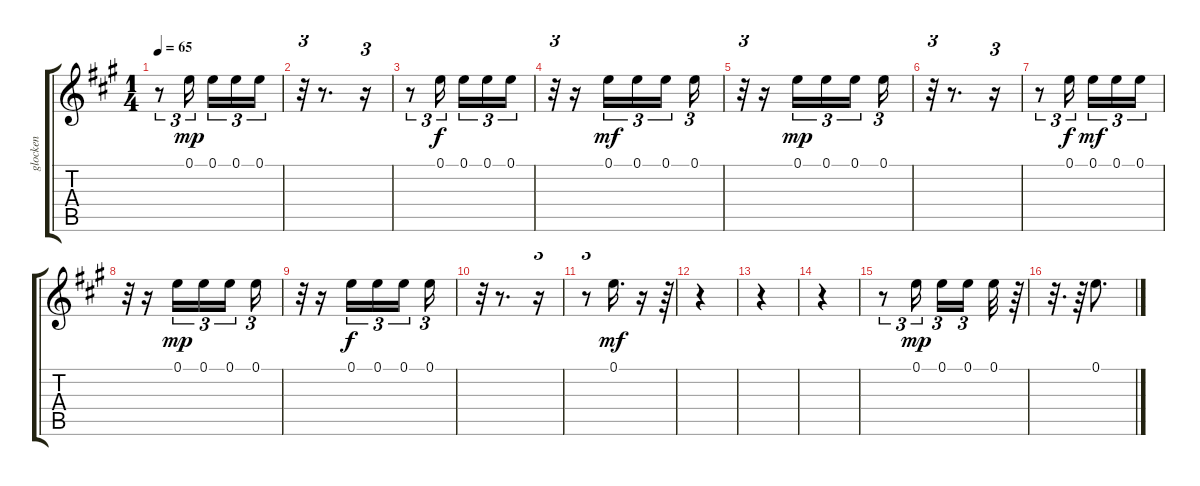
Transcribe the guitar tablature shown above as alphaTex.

\track ("glocken             " "glocken   ") {instrument acousticguitarnylon}
\staff {score tabs}
\tuning (E4 B3 G3 D3 A2 E2) {hide}
\ts (1 4)
\tempo 65
\clef g2
\ks a
r.8{tu (3 2) dy f} 0.1.16{tu (3 2) dy mp beam splitsecondary} 0.1.16{tu (3 2)} 0.1.16{tu (3 2)} 0.1.16{tu (3 2)} |
r.32{tu (3 2)} r.8{d} r.16{tu (3 2)} |
r.8{tu (3 2)} 0.1.16{tu (3 2) dy f beam splitsecondary} 0.1.16{tu (3 2)} 0.1.16{tu (3 2)} 0.1.16{tu (3 2)} |
r.32{tu (3 2)} r.16 0.1.16{tu (3 2) dy mf} 0.1.16{tu (3 2)} 0.1.16{tu (3 2) beam splitsecondary} 0.1.16{tu (3 2)} |
r.32{tu (3 2)} r.16 0.1.16{tu (3 2) dy mp} 0.1.16{tu (3 2)} 0.1.16{tu (3 2) beam splitsecondary} 0.1.16{tu (3 2)} |
r.32{tu (3 2)} r.8{d} r.16{tu (3 2)} |
r.8{tu (3 2)} 0.1.16{tu (3 2) dy f beam splitsecondary} 0.1.16{tu (3 2) dy mf} 0.1.16{tu (3 2)} 0.1.16{tu (3 2)} |
r.32{tu (3 2)} r.16 0.1.16{tu (3 2) dy mp} 0.1.16{tu (3 2)} 0.1.16{tu (3 2) beam splitsecondary} 0.1.16{tu (3 2)} |
r.32{tu (3 2)} r.16 0.1.16{tu (3 2) dy f} 0.1.16{tu (3 2)} 0.1.16{tu (3 2) beam splitsecondary} 0.1.16{tu (3 2)} |
r.32{tu (3 2)} r.8{d} r.16{tu (3 2)} |
r.8{tu (3 2)} 0.1.16{d dy mf} r.16 r.64{tu (3 2)} |
r.4 |
r.4 |
r.4 |
r.8{tu (3 2)} 0.1.16{tu (3 2) dy mp beam splitsecondary} 0.1.16{tu (3 2)} 0.1.16{tu (3 2) beam splitsecondary} 0.1.32 r.64{tu (3 2)} |
r.32{d} r.64 0.1.8{d}
